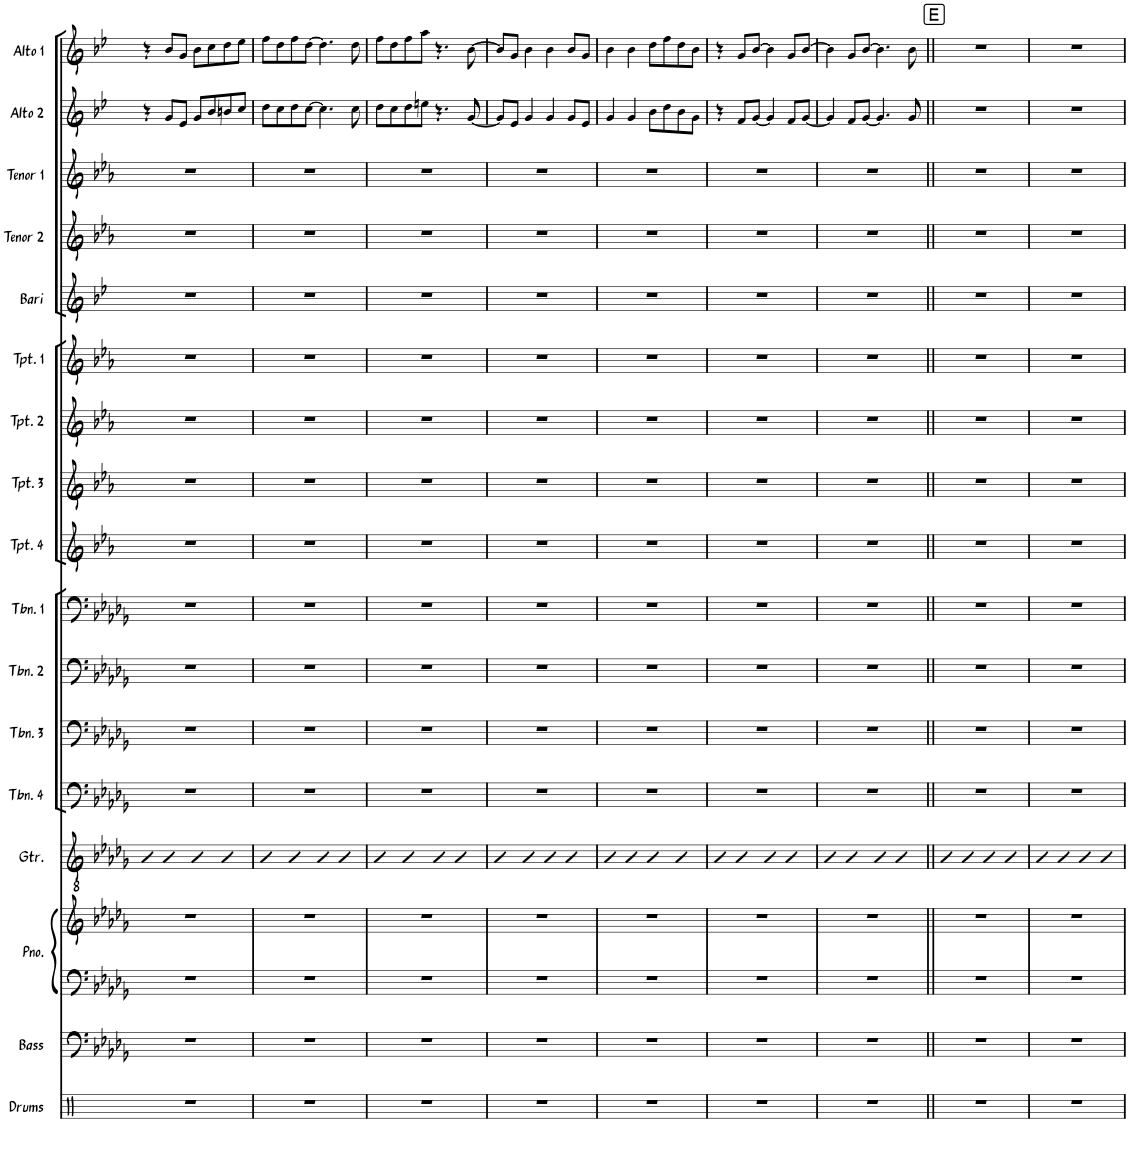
**kern	**kern	**kern	**kern	**kern	**kern	**kern	**kern	**kern	**kern	**kern	**kern	**kern	**kern	**kern	**kern	**kern	**kern
*part17	*part16	*part15	*part15	*part14	*part13	*part12	*part11	*part10	*part9	*part8	*part7	*part6	*part5	*part4	*part3	*part2	*part1
*staff18	*staff17	*staff16	*staff15	*staff14	*staff13	*staff12	*staff11	*staff10	*staff9	*staff8	*staff7	*staff6	*staff5	*staff4	*staff3	*staff2	*staff1
*I"Drums	*I"Bass	*I"Piano	*	*I"Guitar	*I"Trombone 4	*I"Trombone 3	*I"Trombone 2	*I"Trombone 1	*I"Trumpet 4	*I"Trumpet 3	*I"Trumpet 2	*I"Trumpet 1	*I"Bari Sax	*I"Tenor Sax 2	*I"Tenor Sax 1	*I"Alto Sax 2	*I"Alto Sax 1
*I'Drums	*I'Bass	*I'Pno.	*	*I'Gtr.	*I'Tbn. 4	*I'Tbn. 3	*I'Tbn. 2	*I'Tbn. 1	*I'Tpt. 4	*I'Tpt. 3	*I'Tpt. 2	*I'Tpt. 1	*I'Bari	*I'Tenor 2	*I'Tenor 1	*I'Alto 2	*I'Alto 1
!!LO:PB:g=z
*clefX	*clefF4	*clefF4	*clefG2	*clefGv2	*clefF4	*clefF4	*clefF4	*clefF4	*clefG2	*clefG2	*clefG2	*clefG2	*clefG2	*clefG2	*clefG2	*clefG2	*clefG2
*	*Trd7c12	*	*	*	*	*	*	*	*Trd1c2	*Trd1c2	*Trd1c2	*Trd1c2	*Trd12c21	*Trd8c14	*Trd8c14	*Trd5c9	*Trd5c9
*k[]	*k[b-e-a-d-g-]	*k[b-e-a-d-g-]	*k[b-e-a-d-g-]	*k[b-e-a-d-g-]	*k[b-e-a-d-g-]	*k[b-e-a-d-g-]	*k[b-e-a-d-g-]	*k[b-e-a-d-g-]	*k[b-e-a-]	*k[b-e-a-]	*k[b-e-a-]	*k[b-e-a-]	*k[b-e-]	*k[b-e-a-]	*k[b-e-a-]	*k[b-e-]	*k[b-e-]
*M4/4	*M4/4	*M4/4	*M4/4	*M4/4	*M4/4	*M4/4	*M4/4	*M4/4	*M4/4	*M4/4	*M4/4	*M4/4	*M4/4	*M4/4	*M4/4	*M4/4	*M4/4
=63	=63	=63	=63	=63	=63	=63	=63	=63	=63	=63	=63	=63	=63	=63	=63	=63	=63
1r	1r	1r	1r	4B-	1r	1r	1r	1r	1r	1r	1r	1r	1r	1r	1r	4r	4r
.	.	.	.	4B-	.	.	.	.	.	.	.	.	.	.	.	8g/L	8b-/L
.	.	.	.	.	.	.	.	.	.	.	.	.	.	.	.	8e-/J	8g/J
.	.	.	.	4B-	.	.	.	.	.	.	.	.	.	.	.	8g/L	8b-\L
.	.	.	.	.	.	.	.	.	.	.	.	.	.	.	.	8b-/	8cc\
.	.	.	.	4B-	.	.	.	.	.	.	.	.	.	.	.	8bn/	8dd\
.	.	.	.	.	.	.	.	.	.	.	.	.	.	.	.	8cc/J	8ee-\J
=64	=64	=64	=64	=64	=64	=64	=64	=64	=64	=64	=64	=64	=64	=64	=64	=64	=64
1r	1r	1r	1r	4B-	1r	1r	1r	1r	1r	1r	1r	1r	1r	1r	1r	8dd\L	8ff\L
.	.	.	.	.	.	.	.	.	.	.	.	.	.	.	.	8cc\	8dd\
.	.	.	.	4B-	.	.	.	.	.	.	.	.	.	.	.	8dd\	8ff\
.	.	.	.	.	.	.	.	.	.	.	.	.	.	.	.	[8cc\J	[8dd\J
.	.	.	.	4B-	.	.	.	.	.	.	.	.	.	.	.	4.cc\]	4.dd\]
.	.	.	.	4B-	.	.	.	.	.	.	.	.	.	.	.	.	.
.	.	.	.	.	.	.	.	.	.	.	.	.	.	.	.	8cc\	8dd\
=65	=65	=65	=65	=65	=65	=65	=65	=65	=65	=65	=65	=65	=65	=65	=65	=65	=65
1r	1r	1r	1r	4B-	1r	1r	1r	1r	1r	1r	1r	1r	1r	1r	1r	8dd\L	8ff\L
.	.	.	.	.	.	.	.	.	.	.	.	.	.	.	.	8cc\	8dd\
.	.	.	.	4B-	.	.	.	.	.	.	.	.	.	.	.	8dd\	8ff\
.	.	.	.	.	.	.	.	.	.	.	.	.	.	.	.	8een\J	8aa\J
.	.	.	.	4B-	.	.	.	.	.	.	.	.	.	.	.	4.r	4.r
.	.	.	.	4B-	.	.	.	.	.	.	.	.	.	.	.	.	.
.	.	.	.	.	.	.	.	.	.	.	.	.	.	.	.	[8g/	[8b-\
=66	=66	=66	=66	=66	=66	=66	=66	=66	=66	=66	=66	=66	=66	=66	=66	=66	=66
1r	1r	1r	1r	4B-	1r	1r	1r	1r	1r	1r	1r	1r	1r	1r	1r	8g/L]	8b-/L]
.	.	.	.	.	.	.	.	.	.	.	.	.	.	.	.	8e-/J	8g/J
.	.	.	.	4B-	.	.	.	.	.	.	.	.	.	.	.	4g/	4b-\
.	.	.	.	4B-	.	.	.	.	.	.	.	.	.	.	.	4g/	4b-\
.	.	.	.	4B-	.	.	.	.	.	.	.	.	.	.	.	8g/L	8b-/L
.	.	.	.	.	.	.	.	.	.	.	.	.	.	.	.	8e-/J	8g/J
=67	=67	=67	=67	=67	=67	=67	=67	=67	=67	=67	=67	=67	=67	=67	=67	=67	=67
1r	1r	1r	1r	4B-	1r	1r	1r	1r	1r	1r	1r	1r	1r	1r	1r	4g/	4b-\
.	.	.	.	4B-	.	.	.	.	.	.	.	.	.	.	.	4g/	4b-\
.	.	.	.	4B-	.	.	.	.	.	.	.	.	.	.	.	8b-\L	8dd\L
.	.	.	.	.	.	.	.	.	.	.	.	.	.	.	.	8dd\	8ff\
.	.	.	.	4B-	.	.	.	.	.	.	.	.	.	.	.	8b-\	8dd\
.	.	.	.	.	.	.	.	.	.	.	.	.	.	.	.	8g\J	8b-\J
=68	=68	=68	=68	=68	=68	=68	=68	=68	=68	=68	=68	=68	=68	=68	=68	=68	=68
1r	1r	1r	1r	4B-	1r	1r	1r	1r	1r	1r	1r	1r	1r	1r	1r	4r	4r
.	.	.	.	4B-	.	.	.	.	.	.	.	.	.	.	.	8f/L	8g/L
.	.	.	.	.	.	.	.	.	.	.	.	.	.	.	.	[8g/J	[8b-/J
.	.	.	.	4B-	.	.	.	.	.	.	.	.	.	.	.	4g/]	4b-\]
.	.	.	.	4B-	.	.	.	.	.	.	.	.	.	.	.	8f/L	8g/L
.	.	.	.	.	.	.	.	.	.	.	.	.	.	.	.	[8g/J	[8b-/J
=69	=69	=69	=69	=69	=69	=69	=69	=69	=69	=69	=69	=69	=69	=69	=69	=69	=69
1r	1r	1r	1r	4B-	1r	1r	1r	1r	1r	1r	1r	1r	1r	1r	1r	4g/]	4b-\]
.	.	.	.	4B-	.	.	.	.	.	.	.	.	.	.	.	8f/L	8g/L
.	.	.	.	.	.	.	.	.	.	.	.	.	.	.	.	[8g/J	[8b-/J
.	.	.	.	4B-	.	.	.	.	.	.	.	.	.	.	.	4.g/]	4.b-\]
.	.	.	.	4B-	.	.	.	.	.	.	.	.	.	.	.	.	.
.	.	.	.	.	.	.	.	.	.	.	.	.	.	.	.	8g/	8b-\
!!LO:REH:place=s1:a:B:rj:fs=14:t=E
=70||	=70||	=70||	=70||	=70||	=70||	=70||	=70||	=70||	=70||	=70||	=70||	=70||	=70||	=70||	=70||	=70||	=70||
1r	1r	1r	1r	4B-	1r	1r	1r	1r	1r	1r	1r	1r	1r	1r	1r	1r	1r
.	.	.	.	4B-	.	.	.	.	.	.	.	.	.	.	.	.	.
.	.	.	.	4B-	.	.	.	.	.	.	.	.	.	.	.	.	.
.	.	.	.	4B-	.	.	.	.	.	.	.	.	.	.	.	.	.
=71	=71	=71	=71	=71	=71	=71	=71	=71	=71	=71	=71	=71	=71	=71	=71	=71	=71
1r	1r	1r	1r	4B-	1r	1r	1r	1r	1r	1r	1r	1r	1r	1r	1r	1r	1r
.	.	.	.	4B-	.	.	.	.	.	.	.	.	.	.	.	.	.
.	.	.	.	4B-	.	.	.	.	.	.	.	.	.	.	.	.	.
.	.	.	.	4B-	.	.	.	.	.	.	.	.	.	.	.	.	.
=	=	=	=	=	=	=	=	=	=	=	=	=	=	=	=	=	=
*-	*-	*-	*-	*-	*-	*-	*-	*-	*-	*-	*-	*-	*-	*-	*-	*-	*-
